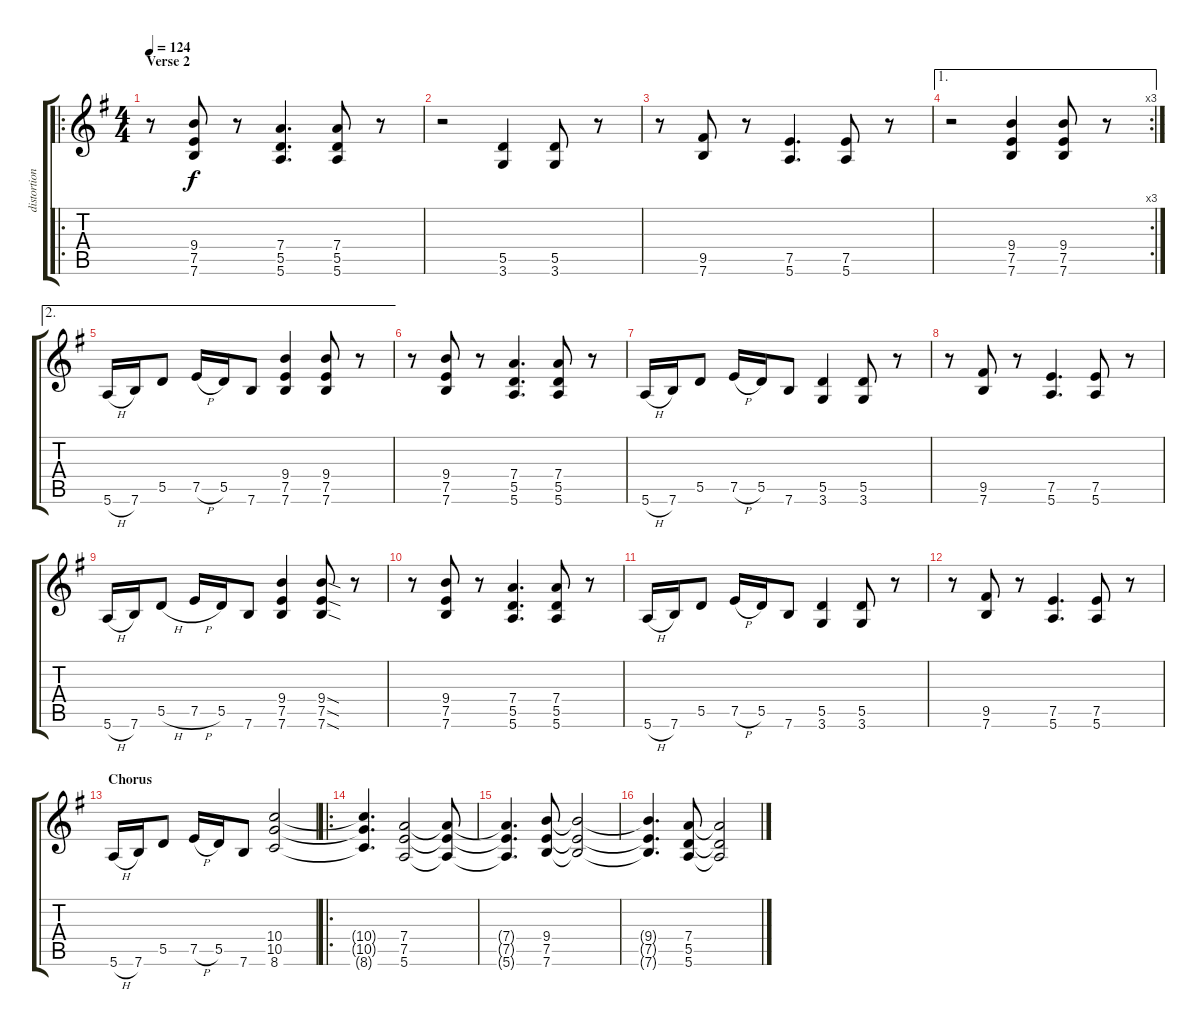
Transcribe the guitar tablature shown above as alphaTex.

\track ("distortion" "distortion") {instrument distortionguitar}
\staff {score tabs}
\tuning (E4 B3 G3 D3 A2 E2) {hide}
\ro
\ts (4 4)
\section ("" "Verse 2")
\tempo 124
\clef g2
\ks g
r.8{dy f} (9.4 7.5 7.6).8 r.8 (7.4 5.5 5.6).4{d} (7.4 5.5 5.6).8 r.8 |
r.2 (5.5 3.6).4 (5.5 3.6).8 r.8 |
r.8 (9.5 7.6).8 r.8 (7.5 5.6).4{d} (7.5 5.6).8 r.8 |
\ae 1
\rc 3
r.2 (9.4 7.5 7.6).4 (9.4 7.5 7.6).8 r.8 |
\ae 2
5.6{h}.16 7.6.16 5.5.8 7.5{h}.16 5.5.16 7.6.8 (9.4 7.5 7.6).4 (9.4 7.5 7.6).8 r.8 |
r.8 (9.4 7.5 7.6).8 r.8 (7.4 5.5 5.6).4{d} (7.4 5.5 5.6).8 r.8 |
5.6{h}.16 7.6.16 5.5.8 7.5{h}.16 5.5.16 7.6.8 (5.5 3.6).4 (5.5 3.6).8 r.8 |
r.8 (9.5 7.6).8 r.8 (7.5 5.6).4{d} (7.5 5.6).8 r.8 |
5.6{h}.16 7.6.16 5.5{h}.8 7.5{h}.16 5.5.16 7.6.8 (9.4 7.5 7.6).4 (9.4{sod} 7.5{sod} 7.6{sod}).8 r.8 |
r.8 (9.4 7.5 7.6).8 r.8 (7.4 5.5 5.6).4{d} (7.4 5.5 5.6).8 r.8 |
5.6{h}.16 7.6.16 5.5.8 7.5{h}.16 5.5.16 7.6.8 (5.5 3.6).4 (5.5 3.6).8 r.8 |
r.8 (9.5 7.6).8 r.8 (7.5 5.6).4{d} (7.5 5.6).8 r.8 |
\section ("" "Chorus")
5.6{h}.16 7.6.16 5.5.8 7.5{h}.16 5.5.16 7.6.8 (10.4 10.5 8.6).2 |
\ro
(10.4{t} 10.5{t} 8.6{t}).4{d} (7.4 7.5 5.6).2 (7.4{t} 7.5{t} 5.6{t}).8 |
(7.4{t} 7.5{t} 5.6{t}).4{d} (9.4 7.5 7.6).8 (9.4{t} 7.5{t} 7.6{t}).2 |
(9.4{t} 7.5{t} 7.6{t}).4{d} (7.4 5.5 5.6).8 (7.4{t} 5.5{t} 5.6{t}).2
